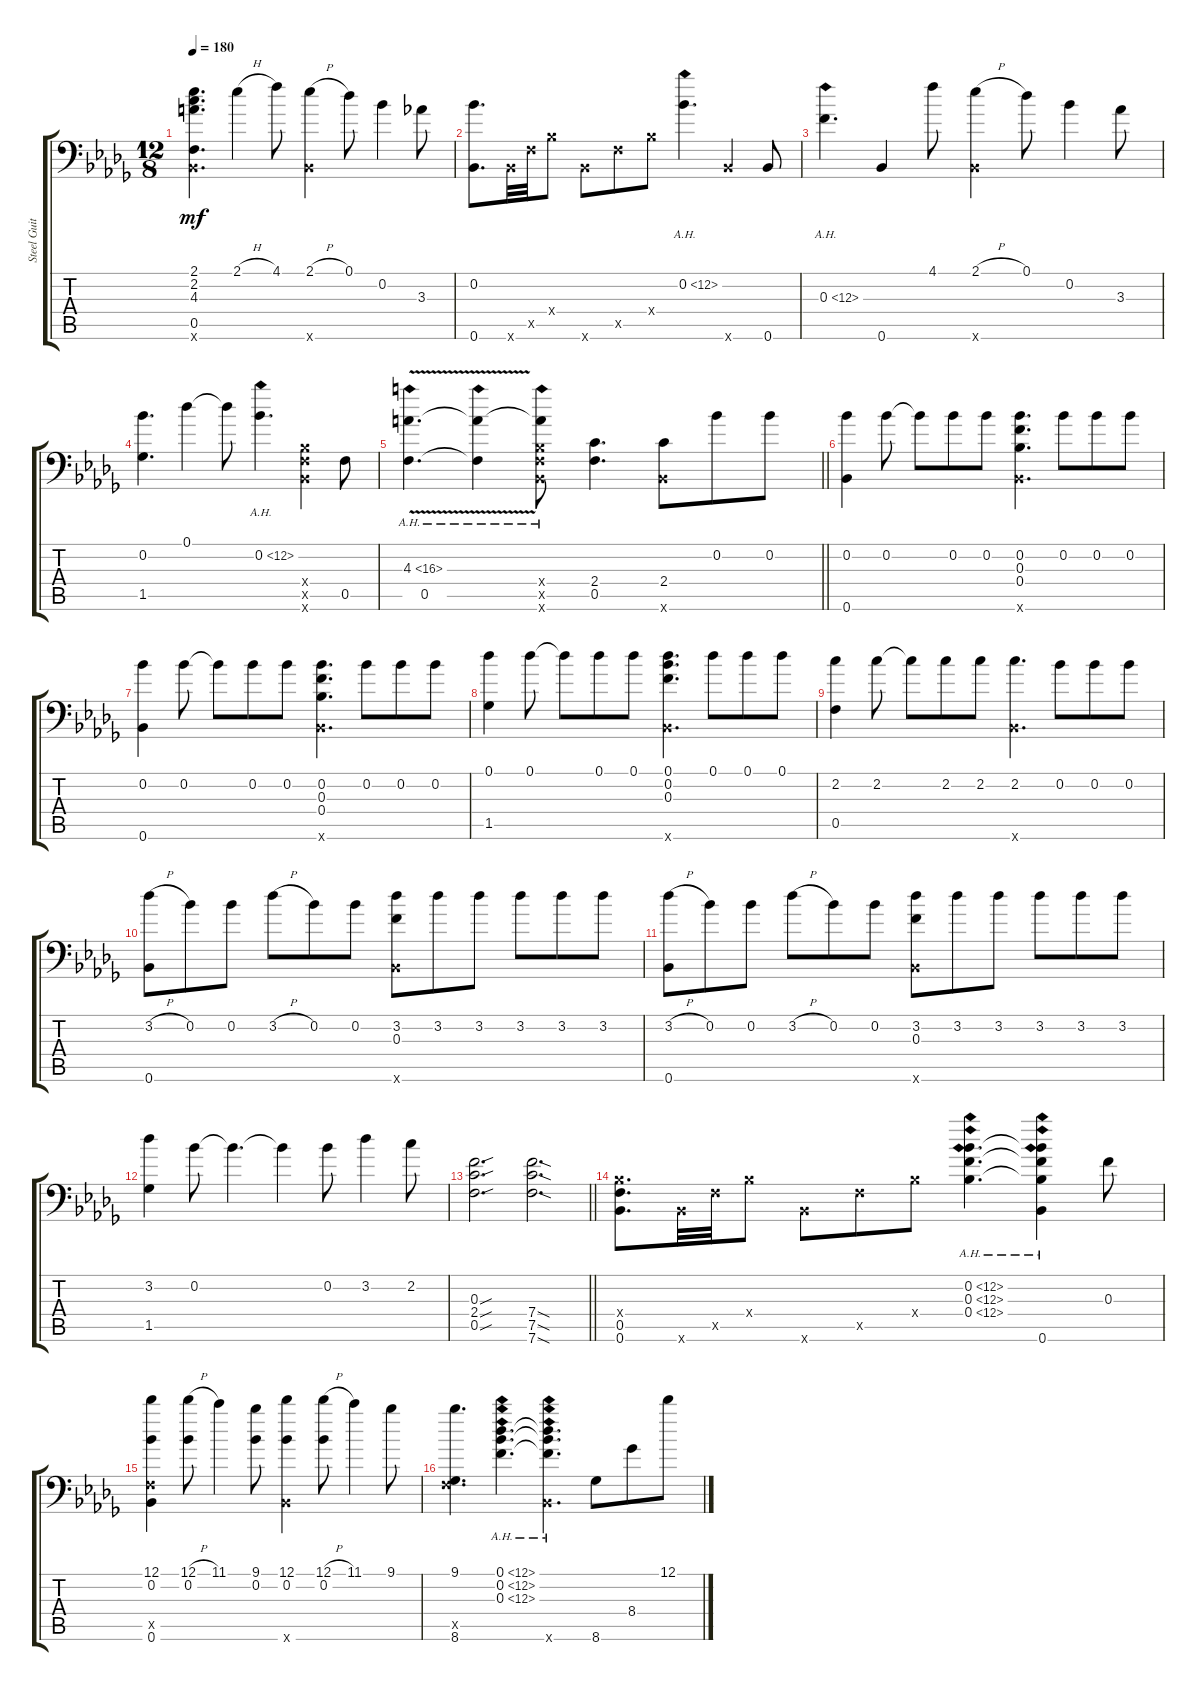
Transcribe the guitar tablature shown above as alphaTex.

\track ("Steel Guitar" "Steel Guit") {instrument acousticguitarsteel}
\staff {score tabs}
\tuning (Db4 Bb3 F3 Bb2 F2 Bb1) {hide}
\ts (12 8)
\tempo 180
\clef f4
\ks db
(2.1 2.2 4.3 0.5 0.6{x}).4{d dy mf} 2.1{h}.4 4.1.8 (2.1{h} 0.6{x}).4 0.1.8 0.2.4 3.3.8 |
(0.2 0.6).8{d} 0.6{x}.32 0.5{x}.32 0.4{x}.8 0.6{x}.8 0.5{x}.8 0.4{x}.8 0.2{ah 12}.4{d} 0.6{x}.4 0.6.8 |
0.3{ah 12}.4{d} 0.6.4 4.1.8 (2.1{h} 0.6{x}).4 0.1.8 0.2.4 3.3.8 |
(0.2 1.5).4{d} 0.1.4 0.1{t}.8 0.2{ah 12}.4{d} (0.4{x} 0.5{x} 0.6{x}).4 0.5.8 |
\barLineRight lightlight
(4.3{ah 12 v} 0.5).4{d} (4.3{ah 12 t} 0.5{t}).4 (4.3{ah 12 t} 0.4{x} 0.5{x} 0.6{x}).8 (2.4 0.5).4{d} (2.4 0.6{x}).8 0.2.8 0.2.8 |
(0.2 0.6).4 0.2.8 0.2{t}.8 0.2.8 0.2.8 (0.2 0.3 0.4 0.6{x}).4{d} 0.2.8 0.2.8 0.2.8 |
(0.2 0.6).4 0.2.8 0.2{t}.8 0.2.8 0.2.8 (0.2 0.3 0.4 0.6{x}).4{d} 0.2.8 0.2.8 0.2.8 |
(0.1 1.5).4 0.1.8 0.1{t}.8 0.1.8 0.1.8 (0.1 0.2 0.3 0.6{x}).4{d} 0.1.8 0.1.8 0.1.8 |
(2.2 0.5).4 2.2.8 2.2{t}.8 2.2.8 2.2.8 (2.2 0.6{x}).4{d} 0.2.8 0.2.8 0.2.8 |
(3.2{h} 0.6).8 0.2.8 0.2.8 3.2{h}.8 0.2.8 0.2.8 (3.2 0.3 0.6{x}).8 3.2.8 3.2.8 3.2.8 3.2.8 3.2.8 |
(3.2{h} 0.6).8 0.2.8 0.2.8 3.2{h}.8 0.2.8 0.2.8 (3.2 0.3 0.6{x}).8 3.2.8 3.2.8 3.2.8 3.2.8 3.2.8 |
(3.2 1.5).4 0.2.8 0.2{t}.4{d} 0.2{t}.4 0.2.8 3.2.4 2.2.8 |
\barLineRight lightlight
(0.3{sou} 2.4{sou} 0.5{sou}).2{d} (7.4{sod} 7.5{sod} 7.6{sod}).2{d} |
(0.4{x} 0.5 0.6).8{d} 0.6{x}.32 0.5{x}.32 0.4{x}.8 0.6{x}.8 0.5{x}.8 0.4{x}.8 (0.2{ah 12} 0.3{ah 12} 0.4{ah 12}).4{d} (0.2{ah 12 t} 0.3{ah 12 t} 0.4{ah 12 t} 0.6).4 0.3.8 |
(12.1 0.2 0.5{x} 0.6).4 (12.1{h} 0.2).8 11.1.4 (9.1 0.2).8 (12.1 0.2 0.6{x}).4 (12.1{h} 0.2).8 11.1.4 9.1.8 |
(9.1 0.5{x} 8.6).4{d} (0.1{ah 12} 0.2{ah 12} 0.3{ah 12}).4{d} (0.1{ah 12 t} 0.2{ah 12 t} 0.3{ah 12 t} 0.6{x}).4{d} 8.6.8 8.4.8 12.1{sl}.8
